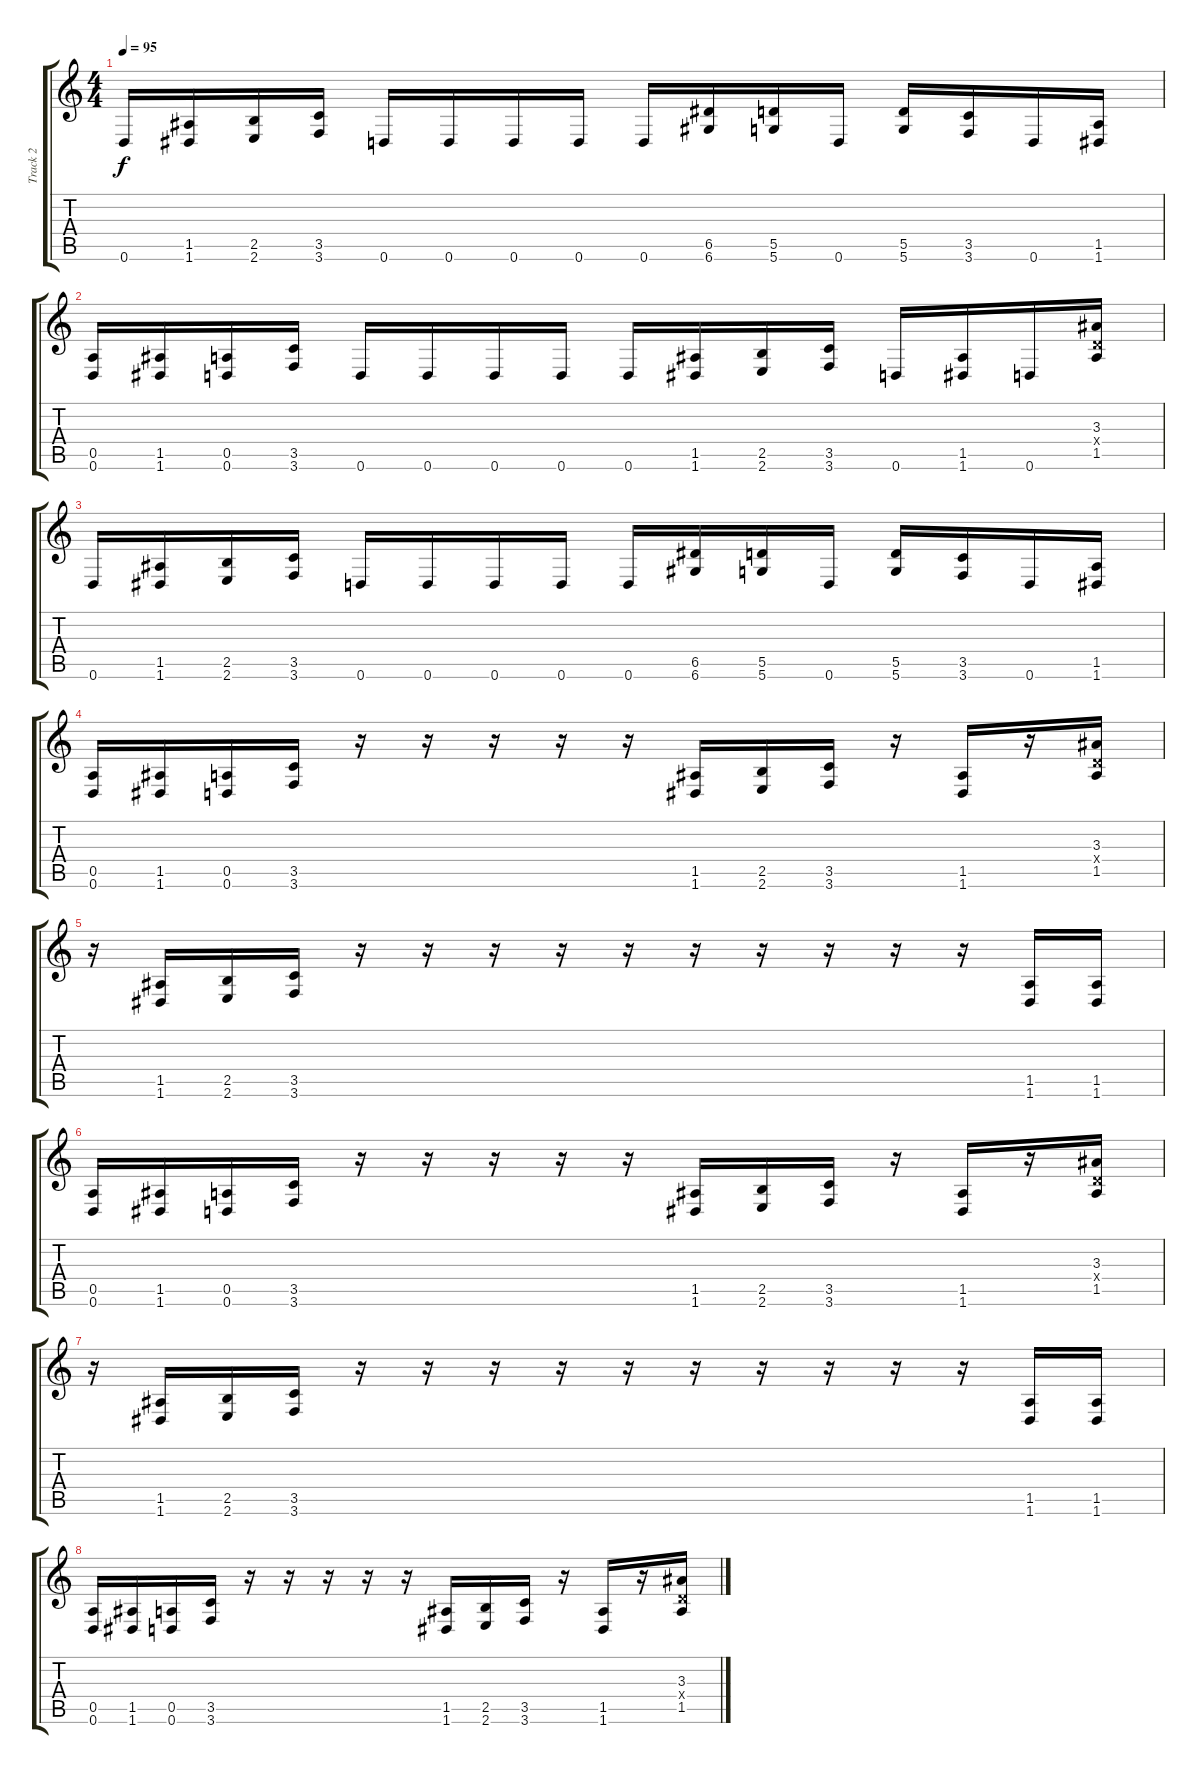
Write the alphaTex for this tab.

\track ("Track 2" "Track 2") {instrument distortionguitar}
\staff {score tabs}
\tuning (E4 B3 G3 D3 A2 D2) {hide}
\ts (4 4)
\tempo 95
\clef g2
\ks c
0.6.16{dy f} (1.5 1.6).16 (2.5 2.6).16 (3.5 3.6).16 0.6.16 0.6.16 0.6.16 0.6.16 0.6.16 (6.5 6.6).16 (5.5 5.6).16 0.6.16 (5.5 5.6).16 (3.5 3.6).16 0.6.16 (1.5 1.6).16 |
(0.5 0.6).16 (1.5 1.6).16 (0.5 0.6).16 (3.5 3.6).16 0.6.16 0.6.16 0.6.16 0.6.16 0.6.16 (1.5 1.6).16 (2.5 2.6).16 (3.5 3.6).16 0.6.16 (1.5 1.6).16 0.6.16 (3.3 0.4{x} 1.5).16 |
0.6.16 (1.5 1.6).16 (2.5 2.6).16 (3.5 3.6).16 0.6.16 0.6.16 0.6.16 0.6.16 0.6.16 (6.5 6.6).16 (5.5 5.6).16 0.6.16 (5.5 5.6).16 (3.5 3.6).16 0.6.16 (1.5 1.6).16 |
(0.5 0.6).16 (1.5 1.6).16 (0.5 0.6).16 (3.5 3.6).16 r.16 r.16 r.16 r.16 r.16 (1.5 1.6).16 (2.5 2.6).16 (3.5 3.6).16 r.16 (1.5 1.6).16 r.16 (3.3 0.4{x} 1.5).16 |
r.16 (1.5 1.6).16 (2.5 2.6).16 (3.5 3.6).16 r.16 r.16 r.16 r.16 r.16 r.16 r.16 r.16 r.16 r.16 (1.5 1.6).16 (1.5 1.6).16 |
(0.5 0.6).16 (1.5 1.6).16 (0.5 0.6).16 (3.5 3.6).16 r.16 r.16 r.16 r.16 r.16 (1.5 1.6).16 (2.5 2.6).16 (3.5 3.6).16 r.16 (1.5 1.6).16 r.16 (3.3 0.4{x} 1.5).16 |
r.16 (1.5 1.6).16 (2.5 2.6).16 (3.5 3.6).16 r.16 r.16 r.16 r.16 r.16 r.16 r.16 r.16 r.16 r.16 (1.5 1.6).16 (1.5 1.6).16 |
(0.5 0.6).16 (1.5 1.6).16 (0.5 0.6).16 (3.5 3.6).16 r.16 r.16 r.16 r.16 r.16 (1.5 1.6).16 (2.5 2.6).16 (3.5 3.6).16 r.16 (1.5 1.6).16 r.16 (3.3 0.4{x} 1.5).16
